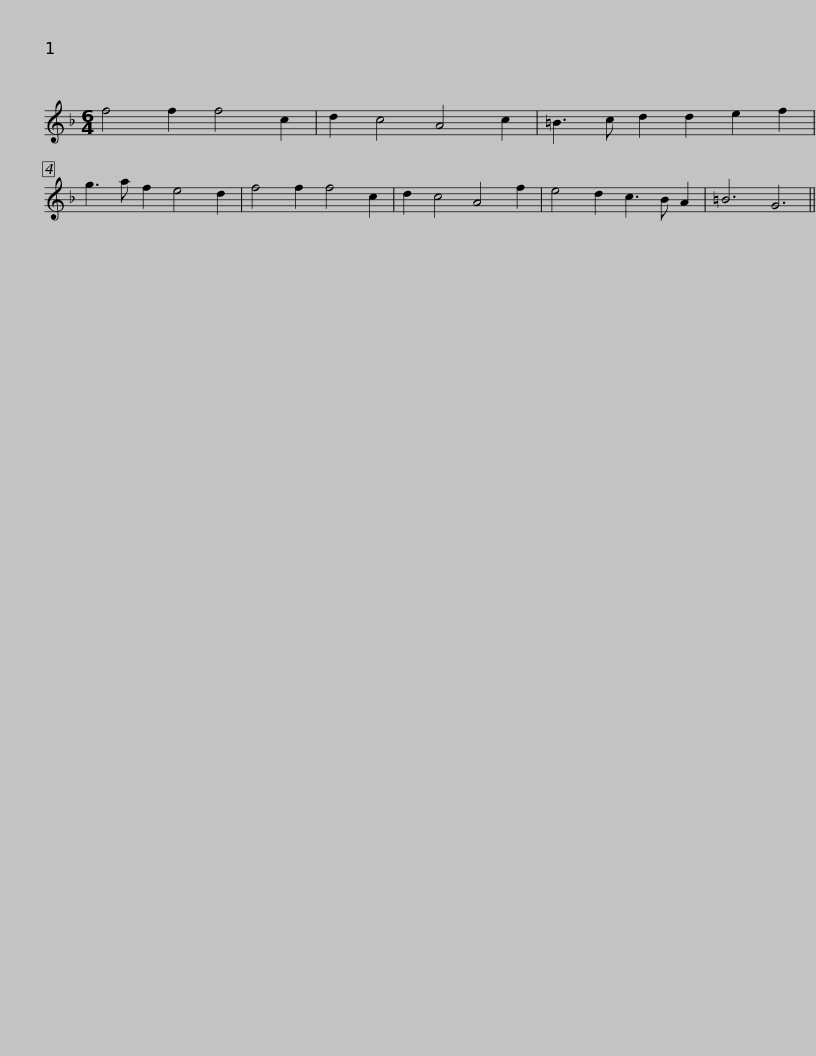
X:1
L:1/8
M:6/4
I:linebreak $
K:F
V:1 treble
V:1
 f4 f2 f4 c2 | d2 c4 A4 c2 | =B3 c d2 d2 e2 f2 | g3 a f2 e4 d2 | f4 f2 f4 c2 | %5
 d2 c4 A4 f2 | e4 d2 c3 B A2 | =B6 G6 || %8
